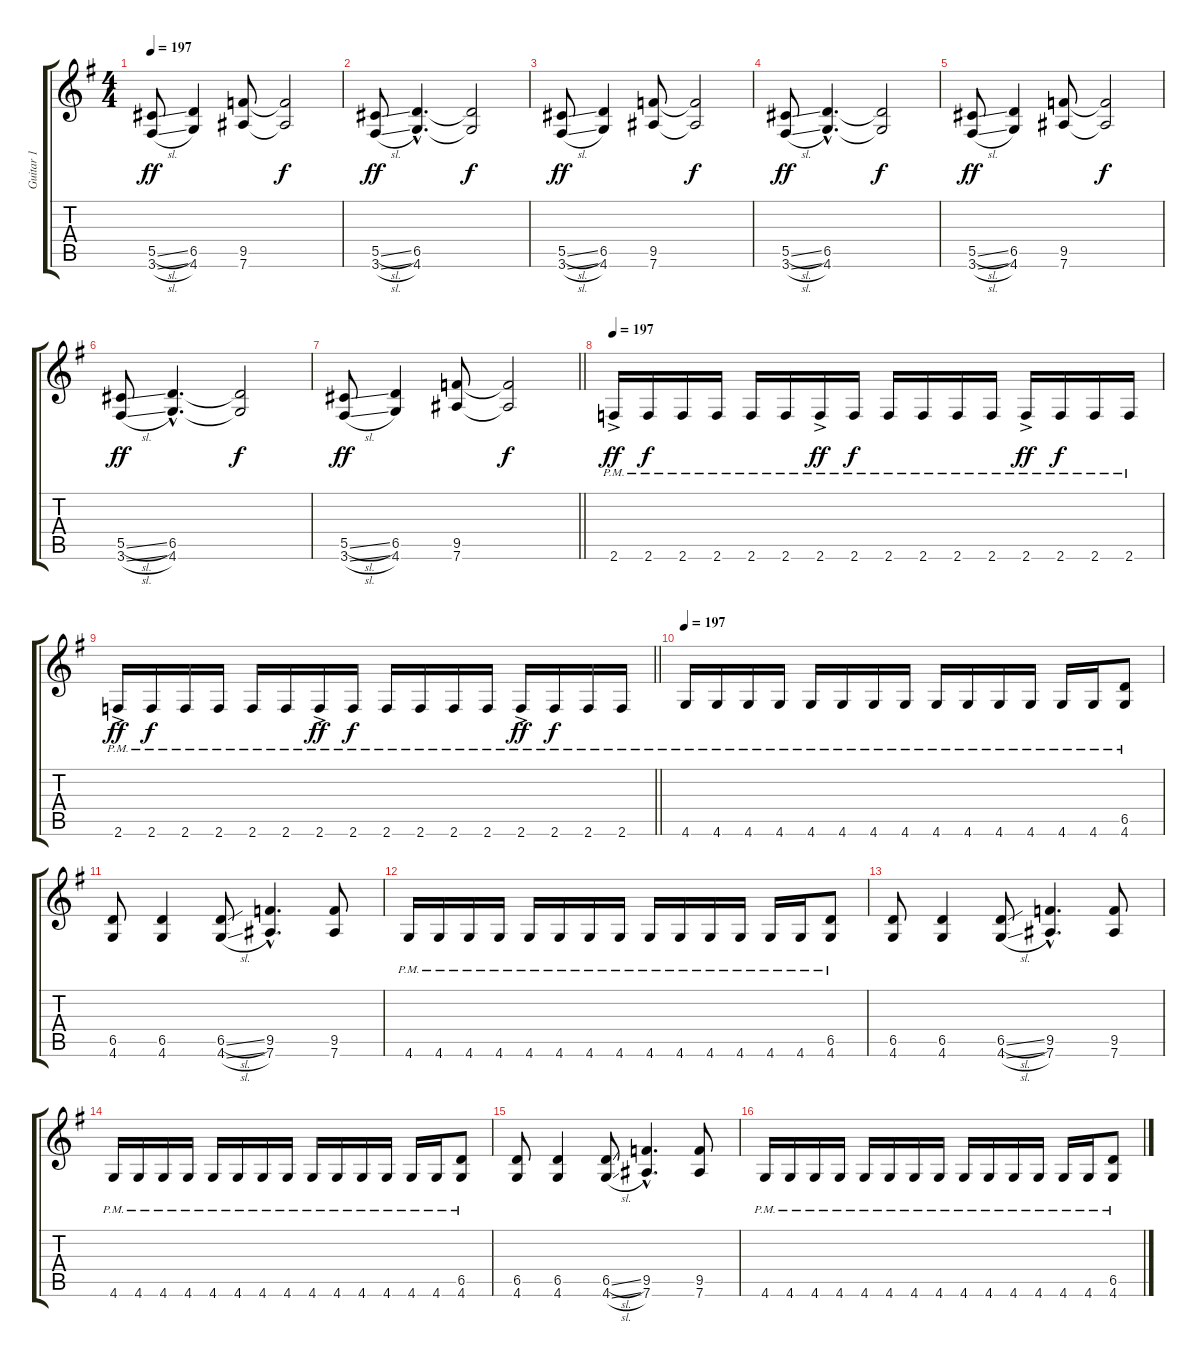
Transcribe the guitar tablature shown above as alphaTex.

\track ("Guitar 1" "Guitar 1") {instrument distortionguitar}
\staff {score tabs}
\tuning (Eb4 Bb3 Gb3 Db3 Ab2 Eb2) {hide}
\ts (4 4)
\tempo 197
\clef g2
\ks eminor
(5.5{sl} 3.6{sl}).8{dy ff} (6.5 4.6).4 (9.5 7.6).8 (9.5{t} 7.6{t}).2{dy f} |
(5.5{sl} 3.6{sl}).8{dy ff} (6.5{hac} 4.6{hac}).4{d} (6.5{t} 4.6{t}).2{dy f} |
(5.5{sl} 3.6{sl}).8{dy ff} (6.5 4.6).4 (9.5 7.6).8 (9.5{t} 7.6{t}).2{dy f} |
(5.5{sl} 3.6{sl}).8{dy ff} (6.5{hac} 4.6{hac}).4{d} (6.5{t} 4.6{t}).2{dy f} |
(5.5{sl} 3.6{sl}).8{dy ff} (6.5 4.6).4 (9.5 7.6).8 (9.5{t} 7.6{t}).2{dy f} |
(5.5{sl} 3.6{sl}).8{dy ff} (6.5{hac} 4.6{hac}).4{d} (6.5{t} 4.6{t}).2{dy f} |
\barLineRight lightlight
(5.5{sl} 3.6{sl}).8{dy ff} (6.5 4.6).4 (9.5 7.6).8 (9.5{t} 7.6{t}).2{dy f} |
\tempo 197
2.6{ac pm}.16{dy ff} 2.6{pm}.16{dy f} 2.6{pm}.16 2.6{pm}.16 2.6{pm}.16 2.6{pm}.16 2.6{ac pm}.16{dy ff} 2.6{pm}.16{dy f} 2.6{pm}.16 2.6{pm}.16 2.6{pm}.16 2.6{pm}.16 2.6{ac pm}.16{dy ff} 2.6{pm}.16{dy f} 2.6{pm}.16 2.6{pm}.16 |
\barLineRight lightlight
2.6{ac pm}.16{dy ff} 2.6{pm}.16{dy f} 2.6{pm}.16 2.6{pm}.16 2.6{pm}.16 2.6{pm}.16 2.6{ac pm}.16{dy ff} 2.6{pm}.16{dy f} 2.6{pm}.16 2.6{pm}.16 2.6{pm}.16 2.6{pm}.16 2.6{ac pm}.16{dy ff} 2.6{pm}.16{dy f} 2.6{pm}.16 2.6{pm}.16 |
\tempo 197
4.6{pm}.16 4.6{pm}.16 4.6{pm}.16 4.6{pm}.16 4.6{pm}.16 4.6{pm}.16 4.6{pm}.16 4.6{pm}.16 4.6{pm}.16 4.6{pm}.16 4.6{pm}.16 4.6{pm}.16 4.6{pm}.16 4.6{pm}.16 (6.5{pm} 4.6{pm}).8 |
(6.5 4.6).8 (6.5 4.6).4 (6.5{sl} 4.6{sl}).8 (9.5{hac} 7.6{hac}).4{d} (9.5 7.6).8 |
4.6{pm}.16 4.6{pm}.16 4.6{pm}.16 4.6{pm}.16 4.6{pm}.16 4.6{pm}.16 4.6{pm}.16 4.6{pm}.16 4.6{pm}.16 4.6{pm}.16 4.6{pm}.16 4.6{pm}.16 4.6{pm}.16 4.6{pm}.16 (6.5{pm} 4.6{pm}).8 |
(6.5 4.6).8 (6.5 4.6).4 (6.5{sl} 4.6{sl}).8 (9.5{hac} 7.6{hac}).4{d} (9.5 7.6).8 |
4.6{pm}.16 4.6{pm}.16 4.6{pm}.16 4.6{pm}.16 4.6{pm}.16 4.6{pm}.16 4.6{pm}.16 4.6{pm}.16 4.6{pm}.16 4.6{pm}.16 4.6{pm}.16 4.6{pm}.16 4.6{pm}.16 4.6{pm}.16 (6.5{pm} 4.6{pm}).8 |
(6.5 4.6).8 (6.5 4.6).4 (6.5{sl} 4.6{sl}).8 (9.5{hac} 7.6{hac}).4{d} (9.5 7.6).8 |
4.6{pm}.16 4.6{pm}.16 4.6{pm}.16 4.6{pm}.16 4.6{pm}.16 4.6{pm}.16 4.6{pm}.16 4.6{pm}.16 4.6{pm}.16 4.6{pm}.16 4.6{pm}.16 4.6{pm}.16 4.6{pm}.16 4.6{pm}.16 (6.5{pm} 4.6{pm}).8
